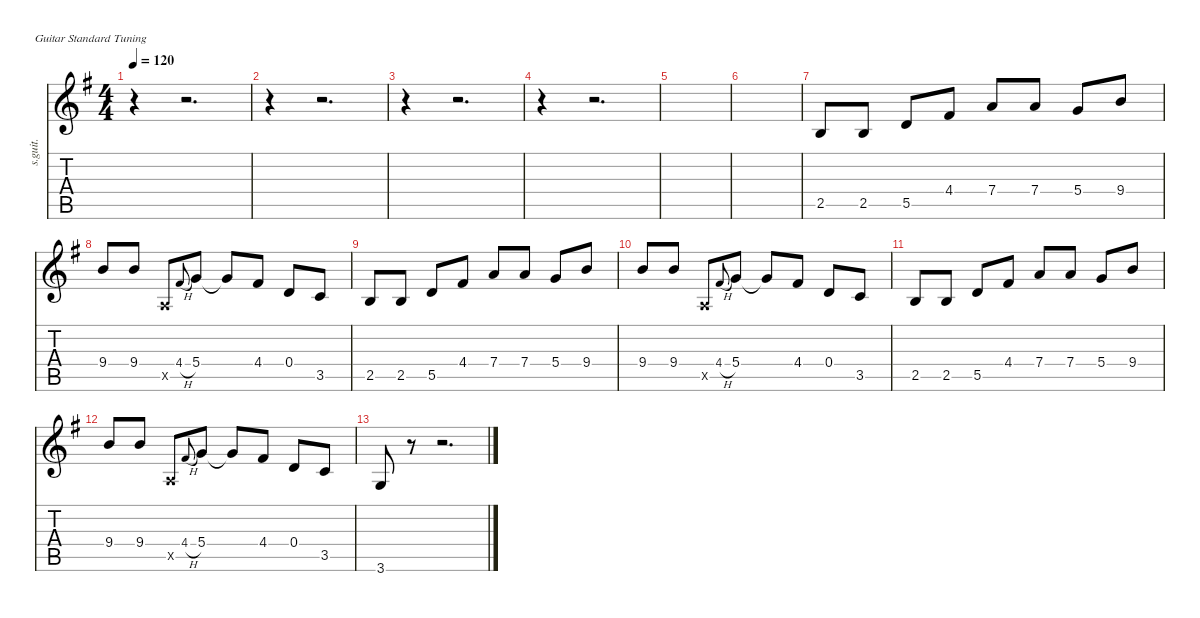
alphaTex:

\defaultSystemsLayout 4
\hideDynamics
\bracketExtendMode nobrackets
\otherSystemsTrackNameOrientation horizontal
\track ("Track 2" "s.guit.") {mute instrument acousticguitarsteel}
\staff {score tabs}
\tuning (E4 B3 G3 D3 A2 E2)
\ts (4 4)
\tempo 120
\clef g2
\ks g
r.4{dy mf beam Down} r.2{d beam Down} |
r.4{beam Down} r.2{d beam Down} |
r.4{beam Down} r.2{d beam Down} |
r.4{beam Down} r.2{d beam Down} |
|
|
2.5{acc forcenatural}.8{beam Up} 2.5{acc forcenatural}.8{beam Up} 5.5{acc forcenatural}.8{beam Up} 4.4{acc #}.8{beam Up} 7.4{acc forcenatural}.8{beam Up} 7.4{acc forcenatural}.8{beam Up} 5.4{acc forcenatural}.8{beam Up} 9.4{acc forcenatural}.8{beam Up} |
9.4{acc forcenatural}.8{beam Up} 9.4{acc forcenatural}.8{beam Up} 0.5{x acc forcenatural}.8{beam Up} 4.4{h acc #}.8{gr onbeat beam Up} 5.4{acc forcenatural}.8{beam Up} 5.4{t acc forcenatural}.8{beam Up} 4.4{acc #}.8{beam Up} 0.4{acc forcenatural}.8{beam Up} 3.5{acc forcenatural}.8{beam Up} |
2.5{acc forcenatural}.8{beam Up} 2.5{acc forcenatural}.8{beam Up} 5.5{acc forcenatural}.8{beam Up} 4.4{acc #}.8{beam Up} 7.4{acc forcenatural}.8{beam Up} 7.4{acc forcenatural}.8{beam Up} 5.4{acc forcenatural}.8{beam Up} 9.4{acc forcenatural}.8{beam Up} |
9.4{acc forcenatural}.8{beam Up} 9.4{acc forcenatural}.8{beam Up} 0.5{x acc forcenatural}.8{beam Up} 4.4{h acc #}.8{gr onbeat beam Up} 5.4{acc forcenatural}.8{beam Up} 5.4{t acc forcenatural}.8{beam Up} 4.4{acc #}.8{beam Up} 0.4{acc forcenatural}.8{beam Up} 3.5{acc forcenatural}.8{beam Up} |
2.5{acc forcenatural}.8{beam Up} 2.5{acc forcenatural}.8{beam Up} 5.5{acc forcenatural}.8{beam Up} 4.4{acc #}.8{beam Up} 7.4{acc forcenatural}.8{beam Up} 7.4{acc forcenatural}.8{beam Up} 5.4{acc forcenatural}.8{beam Up} 9.4{acc forcenatural}.8{beam Up} |
9.4{acc forcenatural}.8{beam Up} 9.4{acc forcenatural}.8{beam Up} 0.5{x acc forcenatural}.8{beam Up} 4.4{h acc #}.8{gr onbeat beam Up} 5.4{acc forcenatural}.8{beam Up} 5.4{t acc forcenatural}.8{beam Up} 4.4{acc #}.8{beam Up} 0.4{acc forcenatural}.8{beam Up} 3.5{acc forcenatural}.8{beam Up} |
3.6{acc forcenatural}.8{dy f beam Up} r.8{beam Up} r.2{d beam Up}
